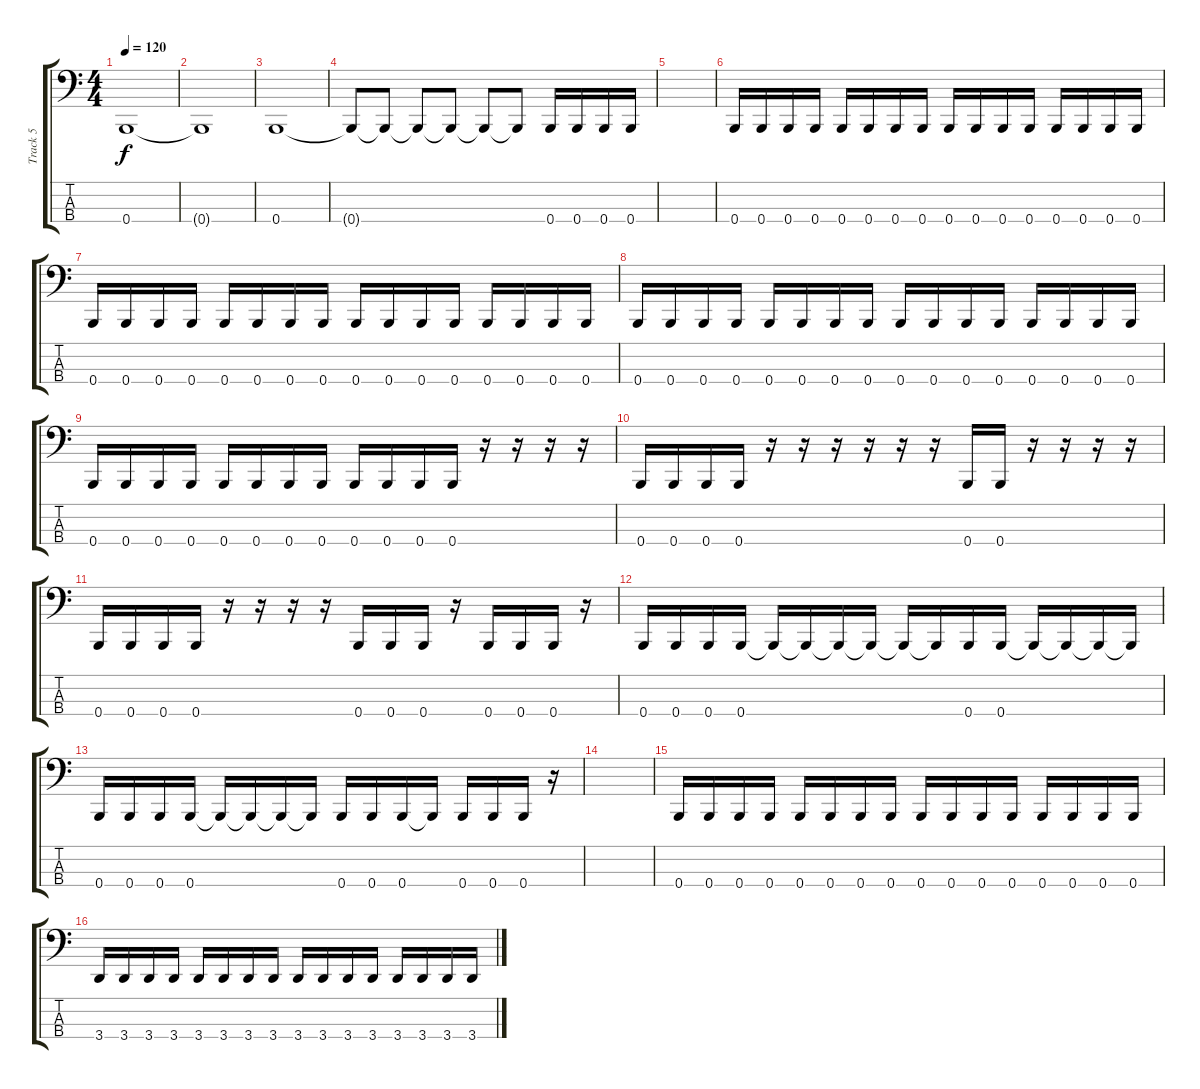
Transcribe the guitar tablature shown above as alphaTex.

\track ("Track 5" "Track 5") {instrument electricbassfinger}
\staff {score tabs}
\tuning (E2 B1 Gb1 B0) {hide}
\ts (4 4)
\tempo 120
\clef f4
\ks c
0.4.1{dy f instrument electricbassfinger} |
0.4{t}.1 |
0.4.1 |
0.4{t}.8 0.4{t}.8 0.4{t}.8 0.4{t}.8 0.4{t}.8 0.4{t}.8 0.4.16 0.4.16 0.4.16 0.4.16 |
|
0.4.16 0.4.16 0.4.16 0.4.16 0.4.16 0.4.16 0.4.16 0.4.16 0.4.16 0.4.16 0.4.16 0.4.16 0.4.16 0.4.16 0.4.16 0.4.16 |
0.4.16 0.4.16 0.4.16 0.4.16 0.4.16 0.4.16 0.4.16 0.4.16 0.4.16 0.4.16 0.4.16 0.4.16 0.4.16 0.4.16 0.4.16 0.4.16 |
0.4.16 0.4.16 0.4.16 0.4.16 0.4.16 0.4.16 0.4.16 0.4.16 0.4.16 0.4.16 0.4.16 0.4.16 0.4.16 0.4.16 0.4.16 0.4.16 |
0.4.16 0.4.16 0.4.16 0.4.16 0.4.16 0.4.16 0.4.16 0.4.16 0.4.16 0.4.16 0.4.16 0.4.16 r.16 r.16 r.16 r.16 |
0.4.16 0.4.16 0.4.16 0.4.16 r.16 r.16 r.16 r.16 r.16 r.16 0.4.16 0.4.16 r.16 r.16 r.16 r.16 |
0.4.16 0.4.16 0.4.16 0.4.16 r.16 r.16 r.16 r.16 0.4.16 0.4.16 0.4.16 r.16 0.4.16 0.4.16 0.4.16 r.16 |
0.4.16 0.4.16 0.4.16 0.4.16 0.4{t}.16 0.4{t}.16 0.4{t}.16 0.4{t}.16 0.4{t}.16 0.4{t}.16 0.4.16 0.4.16 0.4{t}.16 0.4{t}.16 0.4{t}.16 0.4{t}.16 |
0.4.16 0.4.16 0.4.16 0.4.16 0.4{t}.16 0.4{t}.16 0.4{t}.16 0.4{t}.16 0.4.16 0.4.16 0.4.16 0.4{t}.16 0.4.16 0.4.16 0.4.16 r.16 |
|
0.4.16 0.4.16 0.4.16 0.4.16 0.4.16 0.4.16 0.4.16 0.4.16 0.4.16 0.4.16 0.4.16 0.4.16 0.4.16 0.4.16 0.4.16 0.4.16 |
3.4.16 3.4.16 3.4.16 3.4.16 3.4.16 3.4.16 3.4.16 3.4.16 3.4.16 3.4.16 3.4.16 3.4.16 3.4.16 3.4.16 3.4.16 3.4.16
